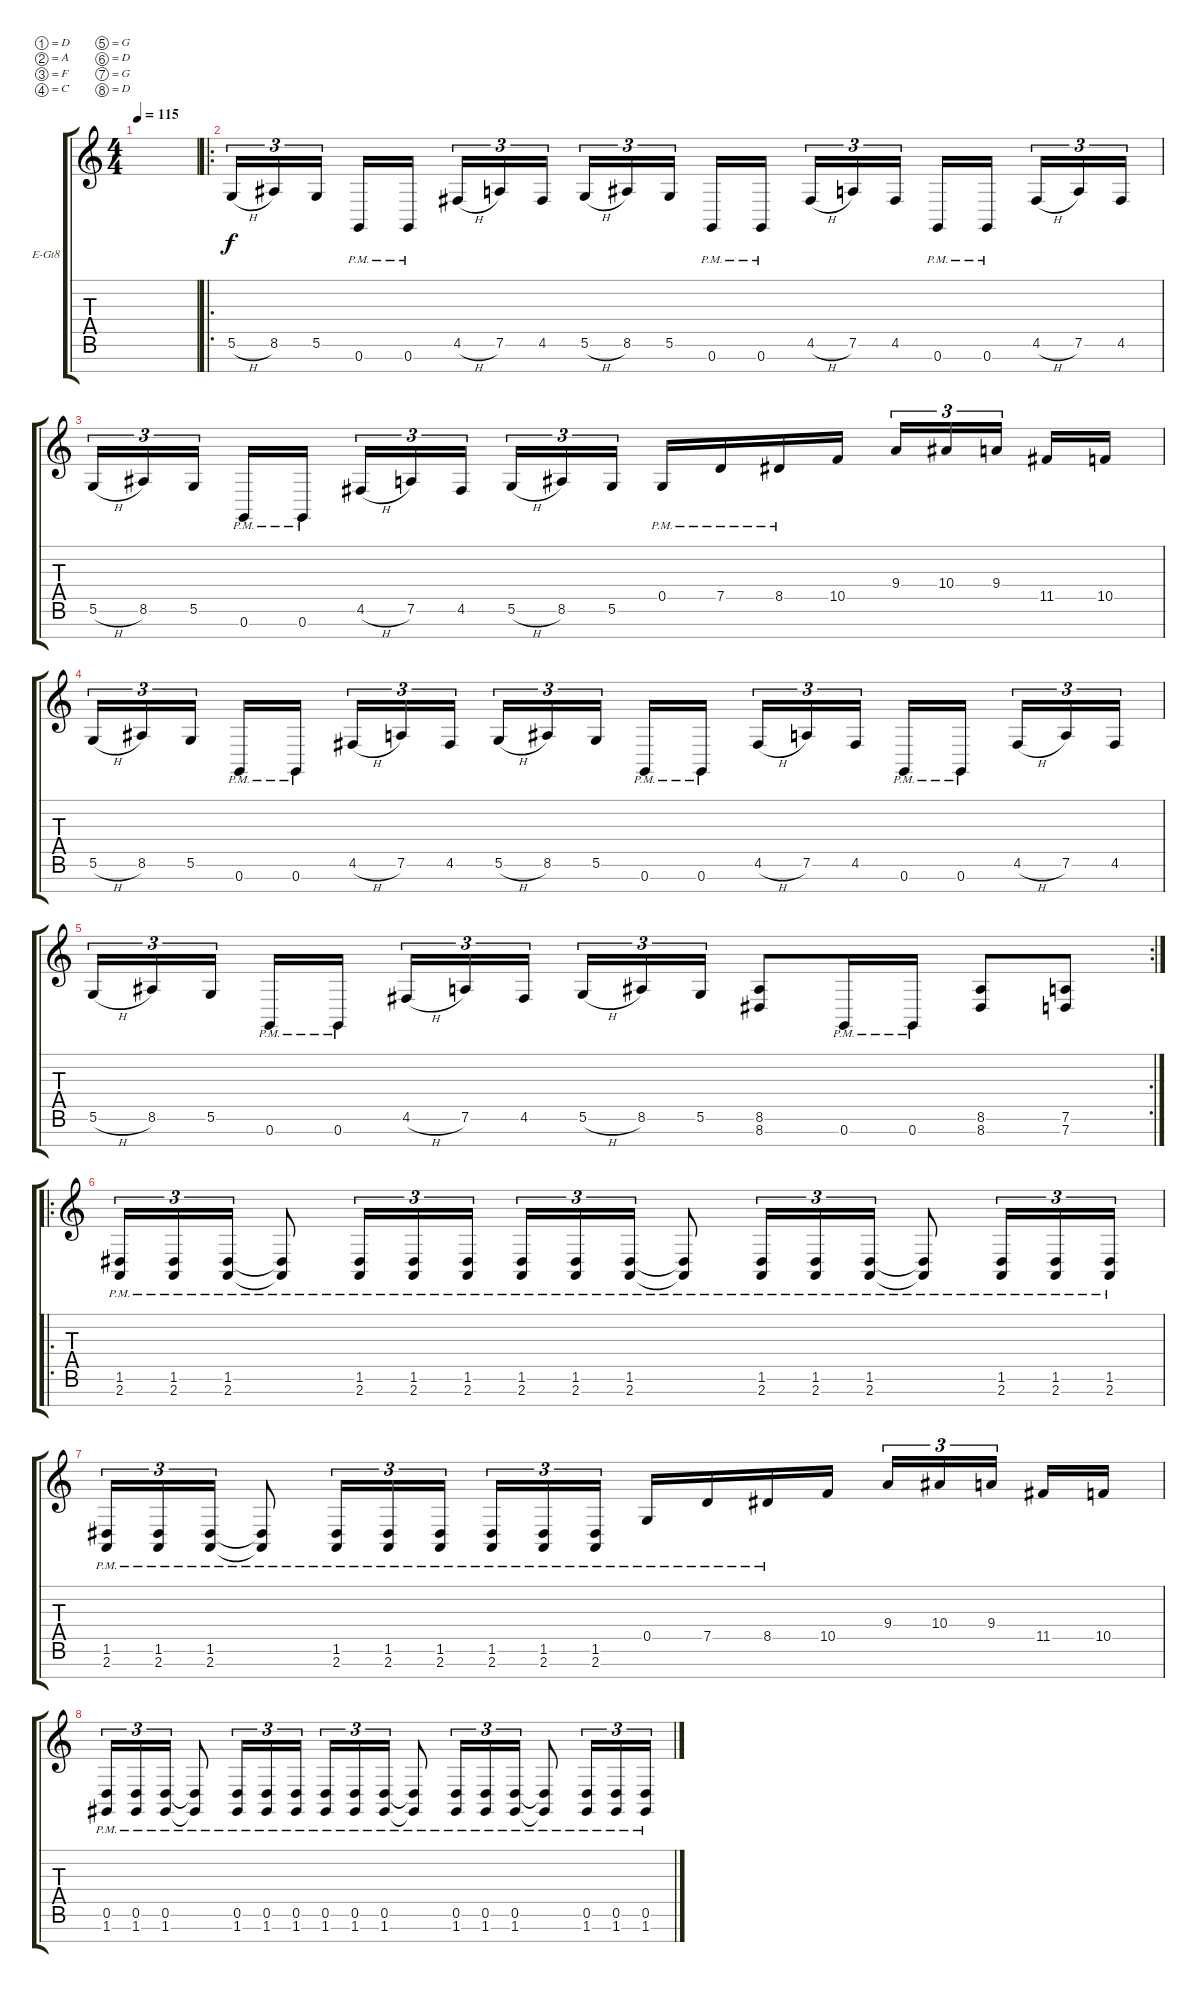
\bracketExtendMode groupsimilarinstruments
\firstSystemTrackNameOrientation horizontal
\otherSystemsTrackNameOrientation horizontal
\track ("Jae" "E-Gt8") {instrument distortionguitar}
\staff {score tabs}
\tuning (D4 A3 F3 C3 G2 D2 G1 D1)
\ts (4 4)
\tempo 115
\clef g2
\ks c
|
\ro
5.6{h}.16{tu (3 2)} 8.6.16{tu (3 2)} 5.6.16{tu (3 2)} 0.7{pm}.16 0.7{pm}.16 4.6{h}.16{tu (3 2)} 7.6.16{tu (3 2)} 4.6.16{tu (3 2)} 5.6{h}.16{tu (3 2)} 8.6.16{tu (3 2)} 5.6.16{tu (3 2)} 0.7{pm}.16 0.7{pm}.16 4.6{h}.16{tu (3 2)} 7.6.16{tu (3 2)} 4.6.16{tu (3 2)} 0.7{pm}.16 0.7{pm}.16 4.6{h}.16{tu (3 2)} 7.6.16{tu (3 2)} 4.6.16{tu (3 2)} |
5.6{h}.16{tu (3 2)} 8.6.16{tu (3 2)} 5.6.16{tu (3 2)} 0.7{pm}.16 0.7{pm}.16 4.6{h}.16{tu (3 2)} 7.6.16{tu (3 2)} 4.6.16{tu (3 2)} 5.6{h}.16{tu (3 2)} 8.6.16{tu (3 2)} 5.6.16{tu (3 2)} 0.5{pm}.16 7.5{pm}.16 8.5{pm}.16 10.5.16 9.4.16{tu (3 2)} 10.4.16{tu (3 2)} 9.4.16{tu (3 2)} 11.5.16 10.5.16 |
5.6{h}.16{tu (3 2)} 8.6.16{tu (3 2)} 5.6.16{tu (3 2)} 0.7{pm}.16 0.7{pm}.16 4.6{h}.16{tu (3 2)} 7.6.16{tu (3 2)} 4.6.16{tu (3 2)} 5.6{h}.16{tu (3 2)} 8.6.16{tu (3 2)} 5.6.16{tu (3 2)} 0.7{pm}.16 0.7{pm}.16 4.6{h}.16{tu (3 2)} 7.6.16{tu (3 2)} 4.6.16{tu (3 2)} 0.7{pm}.16 0.7{pm}.16 4.6{h}.16{tu (3 2)} 7.6.16{tu (3 2)} 4.6.16{tu (3 2)} |
\rc 2
5.6{h}.16{tu (3 2)} 8.6.16{tu (3 2)} 5.6.16{tu (3 2)} 0.7{pm}.16 0.7{pm}.16 4.6{h}.16{tu (3 2)} 7.6.16{tu (3 2)} 4.6.16{tu (3 2)} 5.6{h}.16{tu (3 2)} 8.6.16{tu (3 2)} 5.6.16{tu (3 2)} (8.7 8.6).8 0.7{pm}.16 0.7{pm}.16 (8.7 8.6).8 (7.6 7.7).8 |
\ro
(2.7{pm} 1.6{pm}).16{tu (3 2)} (2.7{pm} 1.6{pm}).16{tu (3 2)} (2.7{pm} 1.6{pm}).16{tu (3 2)} (2.7{pm t} 1.6{pm t}).8 (2.7{pm} 1.6{pm}).16{tu (3 2)} (2.7{pm} 1.6{pm}).16{tu (3 2)} (2.7{pm} 1.6{pm}).16{tu (3 2)} (2.7{pm} 1.6{pm}).16{tu (3 2)} (2.7{pm} 1.6{pm}).16{tu (3 2)} (2.7{pm} 1.6{pm}).16{tu (3 2)} (2.7{pm t} 1.6{pm t}).8 (2.7{pm} 1.6{pm}).16{tu (3 2)} (2.7{pm} 1.6{pm}).16{tu (3 2)} (2.7{pm} 1.6{pm}).16{tu (3 2)} (2.7{pm t} 1.6{pm t}).8 (2.7{pm} 1.6{pm}).16{tu (3 2)} (2.7{pm} 1.6{pm}).16{tu (3 2)} (2.7{pm} 1.6{pm}).16{tu (3 2)} |
(2.7{pm} 1.6{pm}).16{tu (3 2)} (2.7{pm} 1.6{pm}).16{tu (3 2)} (2.7{pm} 1.6{pm}).16{tu (3 2)} (2.7{pm t} 1.6{pm t}).8 (2.7{pm} 1.6{pm}).16{tu (3 2)} (2.7{pm} 1.6{pm}).16{tu (3 2)} (2.7{pm} 1.6{pm}).16{tu (3 2)} (2.7{pm} 1.6{pm}).16{tu (3 2)} (2.7{pm} 1.6{pm}).16{tu (3 2)} (2.7{pm} 1.6{pm}).16{tu (3 2)} 0.5{pm}.16 7.5{pm}.16 8.5{pm}.16 10.5.16 9.4.16{tu (3 2)} 10.4.16{tu (3 2)} 9.4.16{tu (3 2)} 11.5.16 10.5.16 |
(1.7{pm} 0.6{pm}).16{tu (3 2)} (1.7{pm} 0.6{pm}).16{tu (3 2)} (1.7{pm} 0.6{pm}).16{tu (3 2)} (1.7{pm t} 0.6{pm t}).8 (1.7{pm} 0.6{pm}).16{tu (3 2)} (1.7{pm} 0.6{pm}).16{tu (3 2)} (1.7{pm} 0.6{pm}).16{tu (3 2)} (1.7{pm} 0.6{pm}).16{tu (3 2)} (1.7{pm} 0.6{pm}).16{tu (3 2)} (1.7{pm} 0.6{pm}).16{tu (3 2)} (1.7{pm t} 0.6{pm t}).8 (1.7{pm} 0.6{pm}).16{tu (3 2)} (1.7{pm} 0.6{pm}).16{tu (3 2)} (1.7{pm} 0.6{pm}).16{tu (3 2)} (1.7{pm t} 0.6{pm t}).8 (1.7{pm} 0.6{pm}).16{tu (3 2)} (1.7{pm} 0.6{pm}).16{tu (3 2)} (1.7{pm} 0.6{pm}).16{tu (3 2)}
